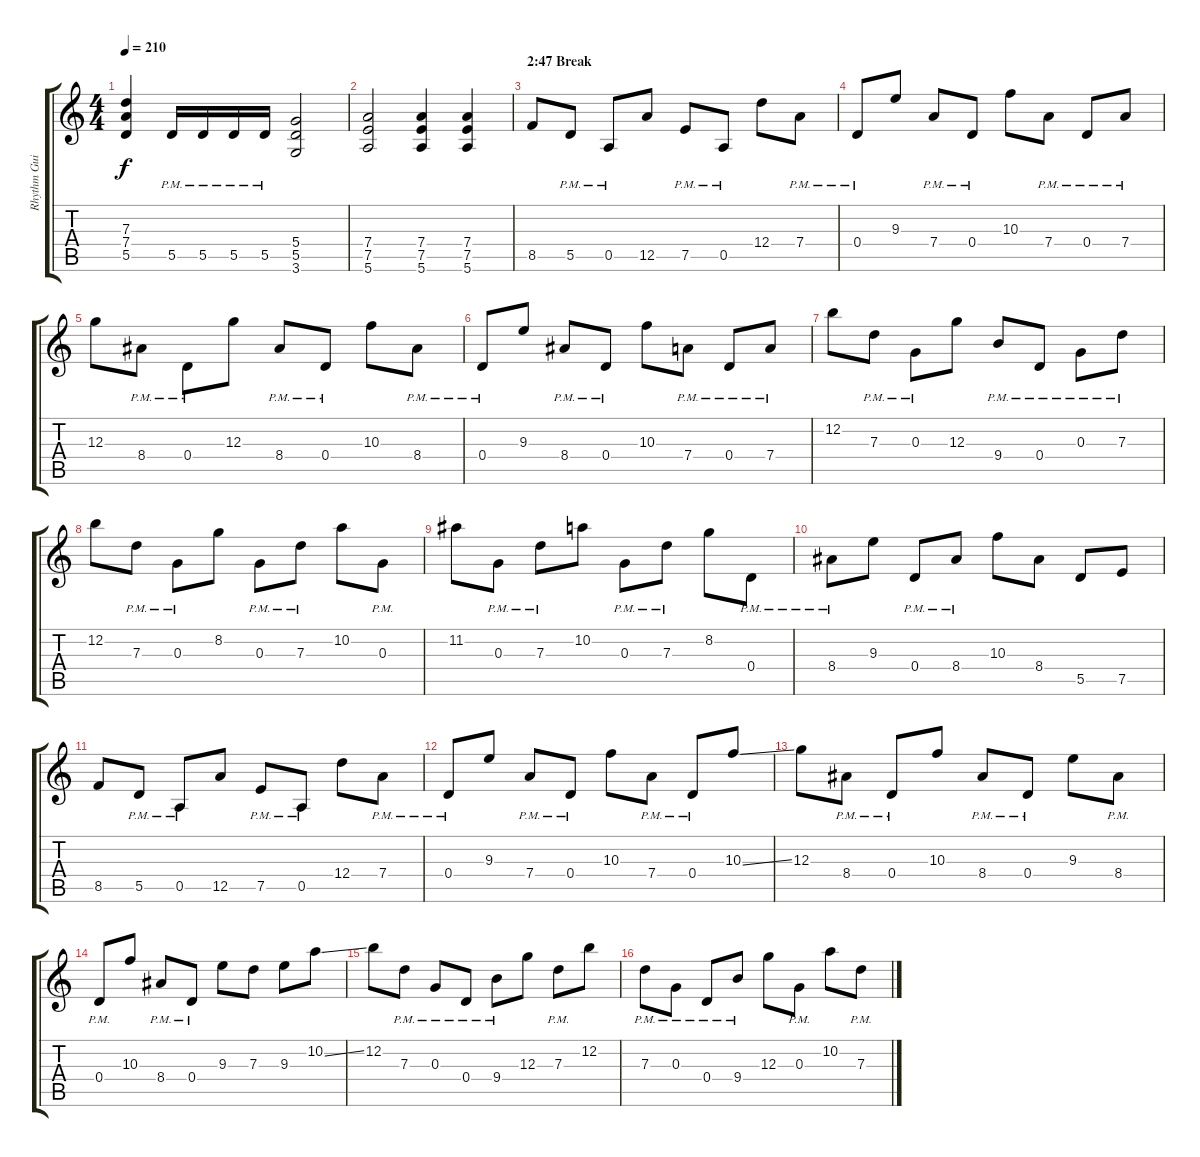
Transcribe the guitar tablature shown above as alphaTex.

\track ("Rhythm Guitar Left" "Rhythm Gui") {instrument distortionguitar}
\staff {score tabs}
\tuning (E4 B3 G3 D3 A2 E2) {hide}
\ts (4 4)
\tempo 210
\clef g2
\ks c
(7.3 7.4 5.5).4{dy f} 5.5{pm}.16 5.5{pm}.16 5.5{pm}.16 5.5{pm}.16 (5.4 5.5 3.6).2 |
(7.4 7.5 5.6).2 (7.4 7.5 5.6).4 (7.4 7.5 5.6).4 |
\section ("" "2:47 Break")
8.5.8 5.5{pm}.8 0.5{pm}.8 12.5.8 7.5{pm}.8 0.5{pm}.8 12.4.8 7.4{pm}.8 |
0.4{pm}.8 9.3.8 7.4{pm}.8 0.4{pm}.8 10.3.8 7.4{pm}.8 0.4{pm}.8 7.4{pm}.8 |
12.3.8 8.4{pm}.8 0.4{pm}.8 12.3.8 8.4{pm}.8 0.4{pm}.8 10.3.8 8.4{pm}.8 |
0.4{pm}.8 9.3.8 8.4{pm}.8 0.4{pm}.8 10.3.8 7.4{pm}.8 0.4{pm}.8 7.4{pm}.8 |
12.2.8 7.3{pm}.8 0.3{pm}.8 12.3.8 9.4{pm}.8 0.4{pm}.8 0.3{pm}.8 7.3{pm}.8 |
12.2.8 7.3{pm}.8 0.3{pm}.8 8.2.8 0.3{pm}.8 7.3{pm}.8 10.2.8 0.3{pm}.8 |
11.2.8 0.3{pm}.8 7.3{pm}.8 10.2.8 0.3{pm}.8 7.3{pm}.8 8.2.8 0.4{pm}.8 |
8.4{pm}.8 9.3.8 0.4{pm}.8 8.4{pm}.8 10.3.8 8.4.8 5.5.8 7.5.8 |
8.5.8 5.5{pm}.8 0.5{pm}.8 12.5.8 7.5{pm}.8 0.5{pm}.8 12.4.8 7.4{pm}.8 |
0.4{pm}.8 9.3.8 7.4{pm}.8 0.4{pm}.8 10.3.8 7.4{pm}.8 0.4{pm}.8 10.3{ss}.8 |
12.3.8 8.4{pm}.8 0.4{pm}.8 10.3.8 8.4{pm}.8 0.4{pm}.8 9.3.8 8.4{pm}.8 |
0.4{pm}.8 10.3.8 8.4{pm}.8 0.4{pm}.8 9.3.8 7.3.8 9.3.8 10.2{ss}.8 |
12.2.8 7.3{pm}.8 0.3{pm}.8 0.4{pm}.8 9.4{pm}.8 12.3.8 7.3{pm}.8 12.2.8 |
7.3{pm}.8 0.3{pm}.8 0.4{pm}.8 9.4{pm}.8 12.3.8 0.3{pm}.8 10.2.8 7.3{pm}.8
